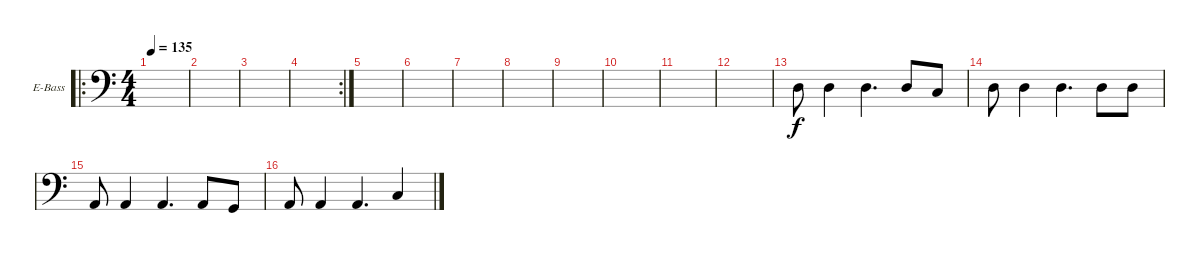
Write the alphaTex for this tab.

\defaultSystemsLayout 4
\bracketExtendMode groupsimilarinstruments
\firstSystemTrackNameOrientation horizontal
\otherSystemsTrackNameOrientation horizontal
\track ("Electric Bass" "E-Bass") {instrument electricbassfinger}
\staff {score}
\tuning (G2 D2 A1 E1)
\ro
\ts (4 4)
\tempo 135
\clef f4
\ks c
|
|
|
\rc 2
|
|
|
|
|
|
|
|
|
5.3.8 5.3.4 5.3.4{d} 5.3.8 3.3.8 |
5.3.8 5.3.4 5.3.4{d} 5.3.8 5.3.8 |
5.4.8 5.4.4 5.4.4{d} 5.4.8 3.4.8 |
5.4.8 5.4.4 5.4.4{d} 3.3.4
